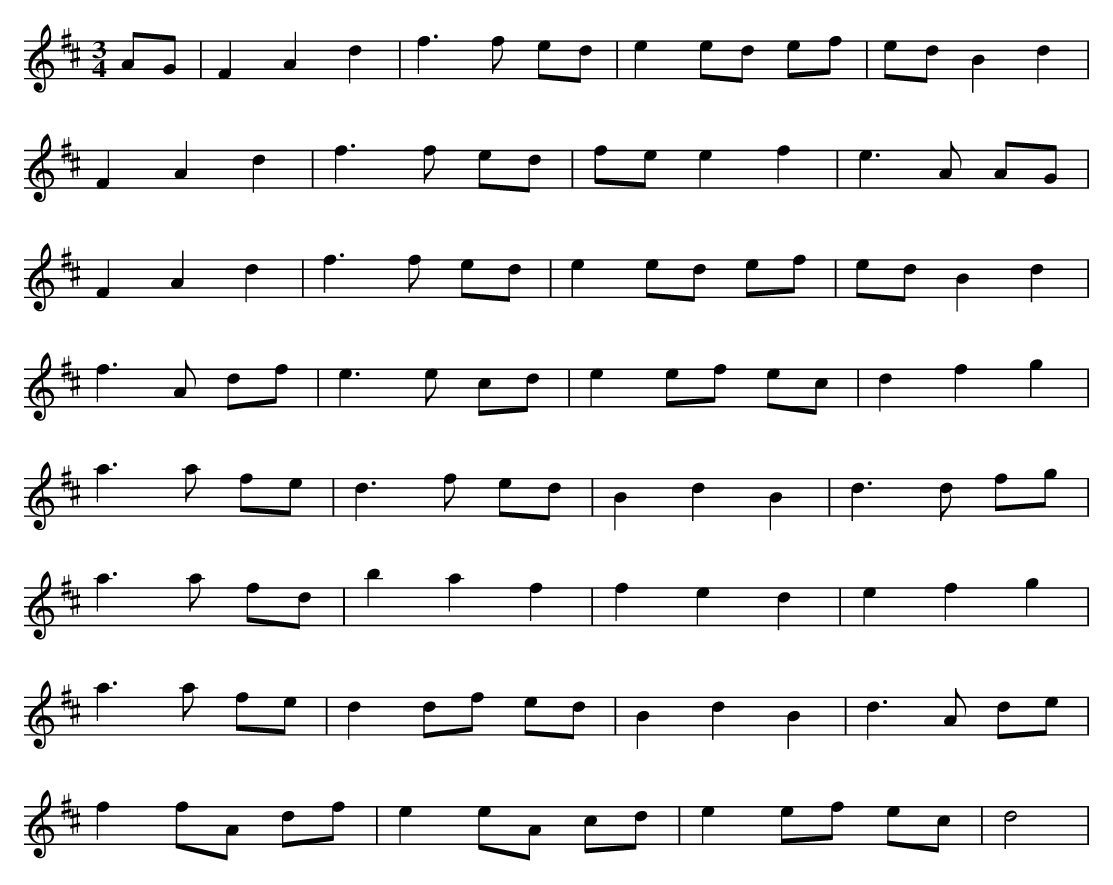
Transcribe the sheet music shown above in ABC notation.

X:1
M:3/4
K:D
AG| F2 A2 d2|f3 f ed | e2 ed ef | ed B2 d2 |
F2 A2 d2| f3 f ed | fe e2 f2| e3 A AG|
F2 A2 d2| f3 f ed|e2 ed ef| ed B2 d2|
f3 A df| e3 e cd| e2 ef ec|d2 f2 g2|
a3 a fe|d3 f ed| B2 d2 B2| d3 d fg|
a3 a fd| b2 a2 f2| f2 e2 d2| e2 f2 g2|
a3 a fe|d2 df ed| B2 d2 B2| d3 A de|
f2 fA df| e2 eA cd| e2 ef ec| d4|
